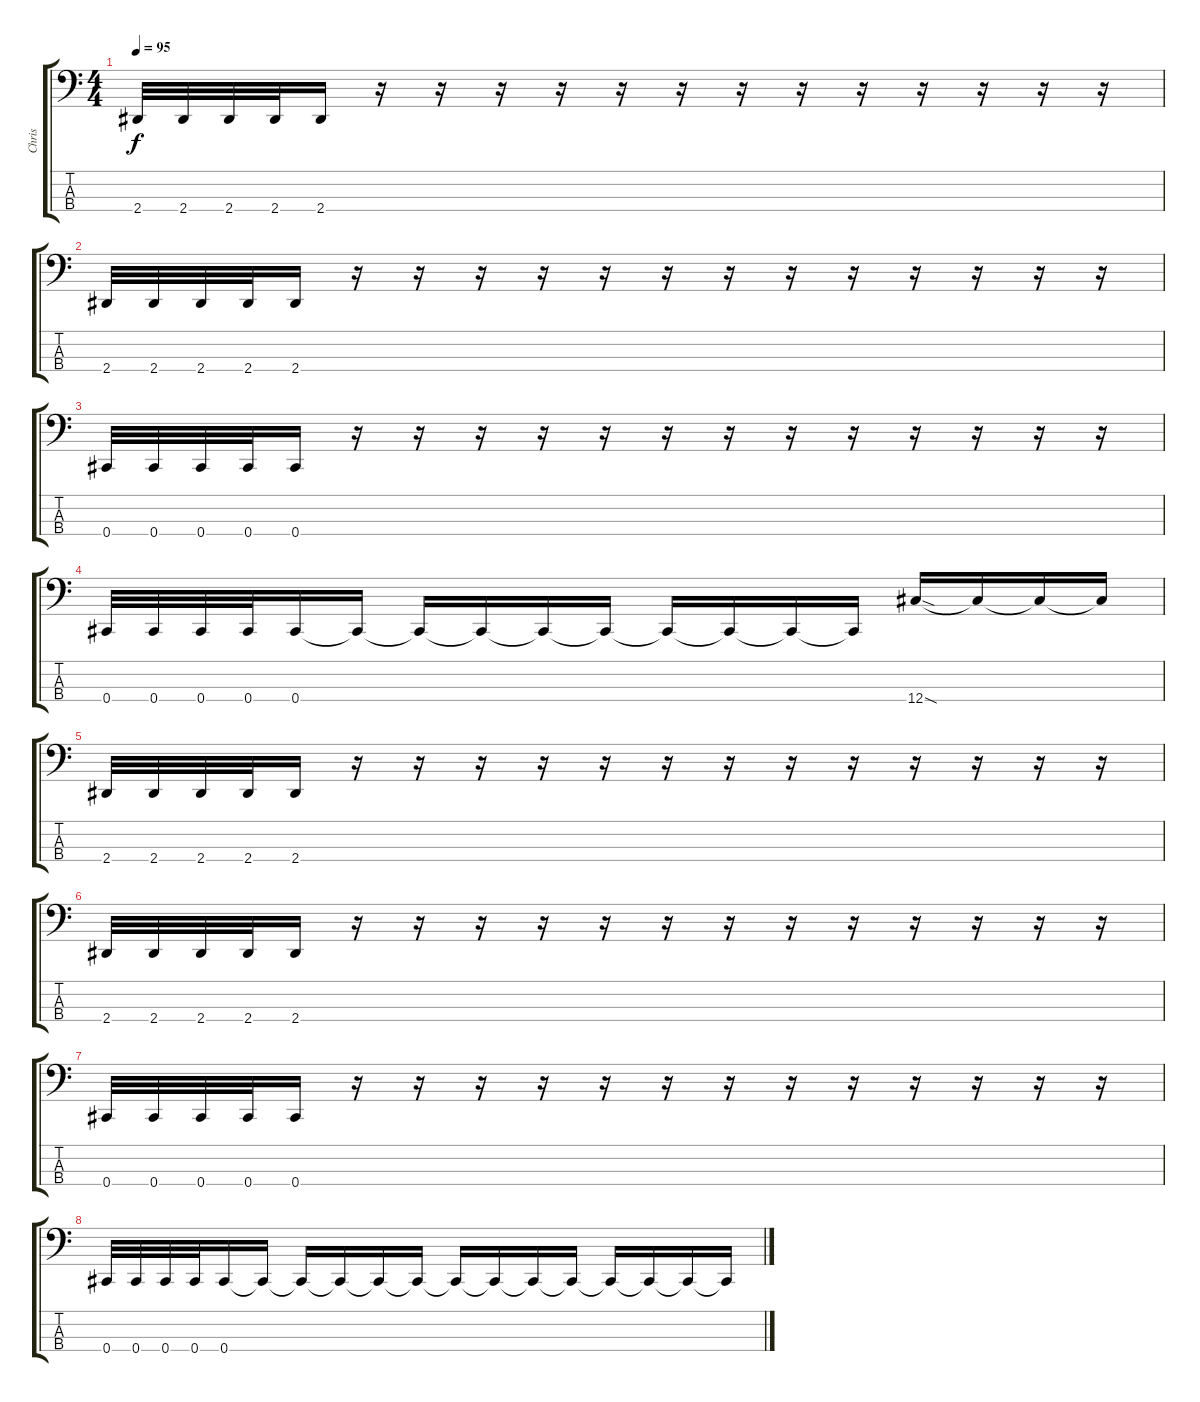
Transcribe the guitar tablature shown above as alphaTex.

\track ("Chris" "Chris") {instrument electricbassfinger}
\staff {score tabs}
\tuning (Gb2 Db2 Ab1 Db1) {hide}
\ts (4 4)
\tempo 95
\clef f4
\ks c
2.4.32{dy f} 2.4.32 2.4.32 2.4.32 2.4.16 r.16 r.16 r.16 r.16 r.16 r.16 r.16 r.16 r.16 r.16 r.16 r.16 r.16 |
2.4.32 2.4.32 2.4.32 2.4.32 2.4.16 r.16 r.16 r.16 r.16 r.16 r.16 r.16 r.16 r.16 r.16 r.16 r.16 r.16 |
0.4.32 0.4.32 0.4.32 0.4.32 0.4.16 r.16 r.16 r.16 r.16 r.16 r.16 r.16 r.16 r.16 r.16 r.16 r.16 r.16 |
0.4.32 0.4.32 0.4.32 0.4.32 0.4.16 0.4{t}.16 0.4{t}.16 0.4{t}.16 0.4{t}.16 0.4{t}.16 0.4{t}.16 0.4{t}.16 0.4{t}.16 0.4{t}.16 12.4{sod}.16 12.4{t}.16 12.4{t}.16 12.4{t}.16 |
2.4.32 2.4.32 2.4.32 2.4.32 2.4.16 r.16 r.16 r.16 r.16 r.16 r.16 r.16 r.16 r.16 r.16 r.16 r.16 r.16 |
2.4.32 2.4.32 2.4.32 2.4.32 2.4.16 r.16 r.16 r.16 r.16 r.16 r.16 r.16 r.16 r.16 r.16 r.16 r.16 r.16 |
0.4.32 0.4.32 0.4.32 0.4.32 0.4.16 r.16 r.16 r.16 r.16 r.16 r.16 r.16 r.16 r.16 r.16 r.16 r.16 r.16 |
0.4.32 0.4.32 0.4.32 0.4.32 0.4.16 0.4{t}.16 0.4{t}.16 0.4{t}.16 0.4{t}.16 0.4{t}.16 0.4{t}.16 0.4{t}.16 0.4{t}.16 0.4{t}.16 0.4{t}.16 0.4{t}.16 0.4{t}.16 0.4{t}.16
